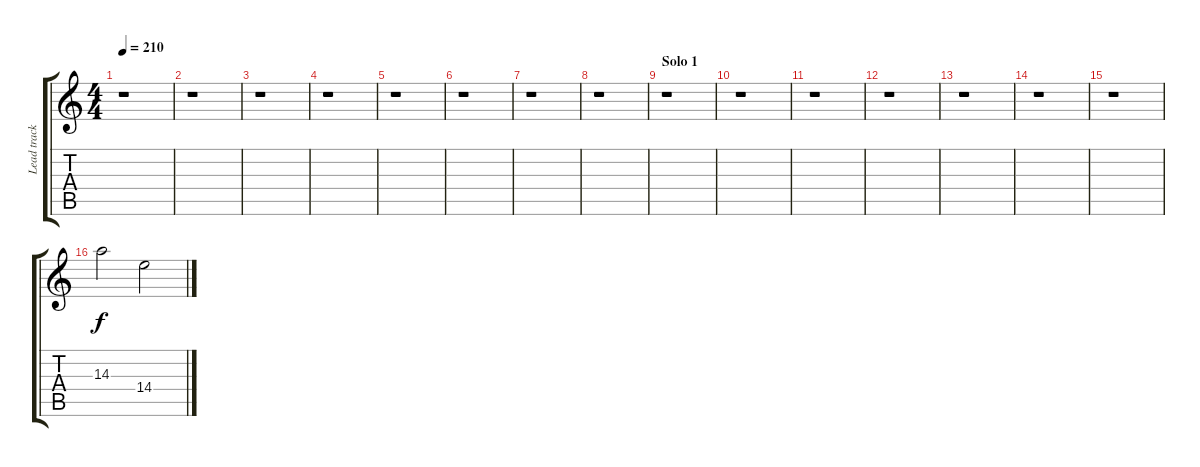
\track ("Lead track R" "Lead track") {instrument overdrivenguitar}
\staff {score tabs}
\tuning (E4 B3 G3 D3 A2 E2) {hide}
\ts (4 4)
\tempo 210
\clef g2
\ks c
r.1{dy f} |
r.1 |
r.1 |
r.1 |
r.1 |
r.1 |
r.1 |
r.1 |
\section ("" "Solo 1")
r.1 |
r.1 |
r.1 |
r.1 |
r.1 |
r.1 |
r.1 |
14.3.2 14.4.2
